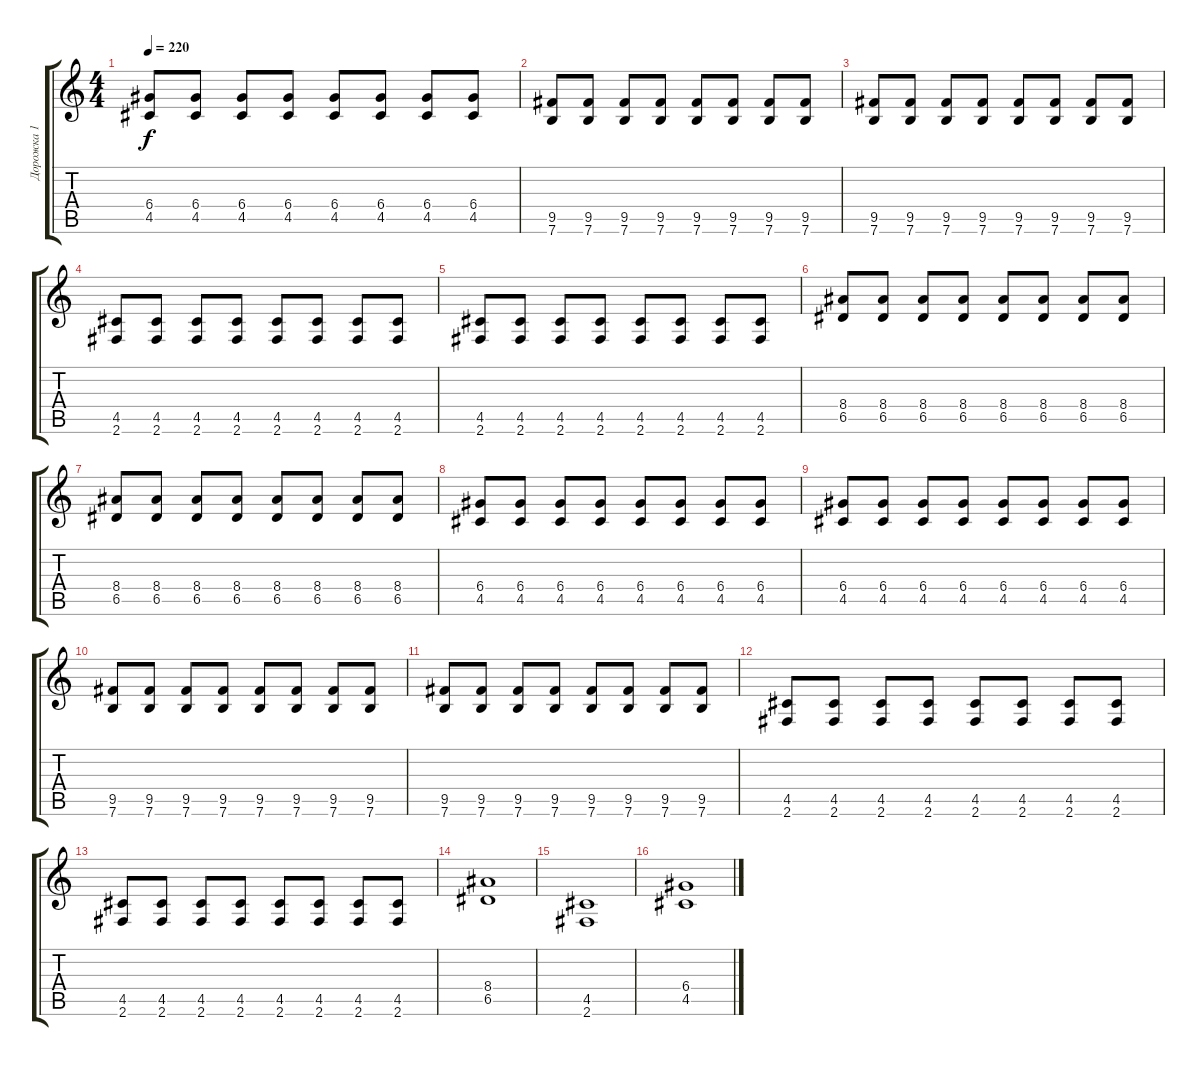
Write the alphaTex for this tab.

\track ("Дорожка 1" "Дорожка 1") {instrument overdrivenguitar}
\staff {score tabs}
\tuning (E4 B3 G3 D3 A2 E2) {hide}
\ts (4 4)
\tempo 220
\clef g2
\ks c
(6.4 4.5).8{dy f} (6.4 4.5).8 (6.4 4.5).8 (6.4 4.5).8 (6.4 4.5).8 (6.4 4.5).8 (6.4 4.5).8 (6.4 4.5).8 |
(9.5 7.6).8 (9.5 7.6).8 (9.5 7.6).8 (9.5 7.6).8 (9.5 7.6).8 (9.5 7.6).8 (9.5 7.6).8 (9.5 7.6).8 |
(9.5 7.6).8 (9.5 7.6).8 (9.5 7.6).8 (9.5 7.6).8 (9.5 7.6).8 (9.5 7.6).8 (9.5 7.6).8 (9.5 7.6).8 |
(4.5 2.6).8 (4.5 2.6).8 (4.5 2.6).8 (4.5 2.6).8 (4.5 2.6).8 (4.5 2.6).8 (4.5 2.6).8 (4.5 2.6).8 |
(4.5 2.6).8 (4.5 2.6).8 (4.5 2.6).8 (4.5 2.6).8 (4.5 2.6).8 (4.5 2.6).8 (4.5 2.6).8 (4.5 2.6).8 |
(8.4 6.5).8 (8.4 6.5).8 (8.4 6.5).8 (8.4 6.5).8 (8.4 6.5).8 (8.4 6.5).8 (8.4 6.5).8 (8.4 6.5).8 |
(8.4 6.5).8 (8.4 6.5).8 (8.4 6.5).8 (8.4 6.5).8 (8.4 6.5).8 (8.4 6.5).8 (8.4 6.5).8 (8.4 6.5).8 |
(6.4 4.5).8 (6.4 4.5).8 (6.4 4.5).8 (6.4 4.5).8 (6.4 4.5).8 (6.4 4.5).8 (6.4 4.5).8 (6.4 4.5).8 |
(6.4 4.5).8 (6.4 4.5).8 (6.4 4.5).8 (6.4 4.5).8 (6.4 4.5).8 (6.4 4.5).8 (6.4 4.5).8 (6.4 4.5).8 |
(9.5 7.6).8 (9.5 7.6).8 (9.5 7.6).8 (9.5 7.6).8 (9.5 7.6).8 (9.5 7.6).8 (9.5 7.6).8 (9.5 7.6).8 |
(9.5 7.6).8 (9.5 7.6).8 (9.5 7.6).8 (9.5 7.6).8 (9.5 7.6).8 (9.5 7.6).8 (9.5 7.6).8 (9.5 7.6).8 |
(4.5 2.6).8 (4.5 2.6).8 (4.5 2.6).8 (4.5 2.6).8 (4.5 2.6).8 (4.5 2.6).8 (4.5 2.6).8 (4.5 2.6).8 |
(4.5 2.6).8 (4.5 2.6).8 (4.5 2.6).8 (4.5 2.6).8 (4.5 2.6).8 (4.5 2.6).8 (4.5 2.6).8 (4.5 2.6).8 |
(8.4 6.5).1 |
(4.5 2.6).1 |
(6.4 4.5).1
